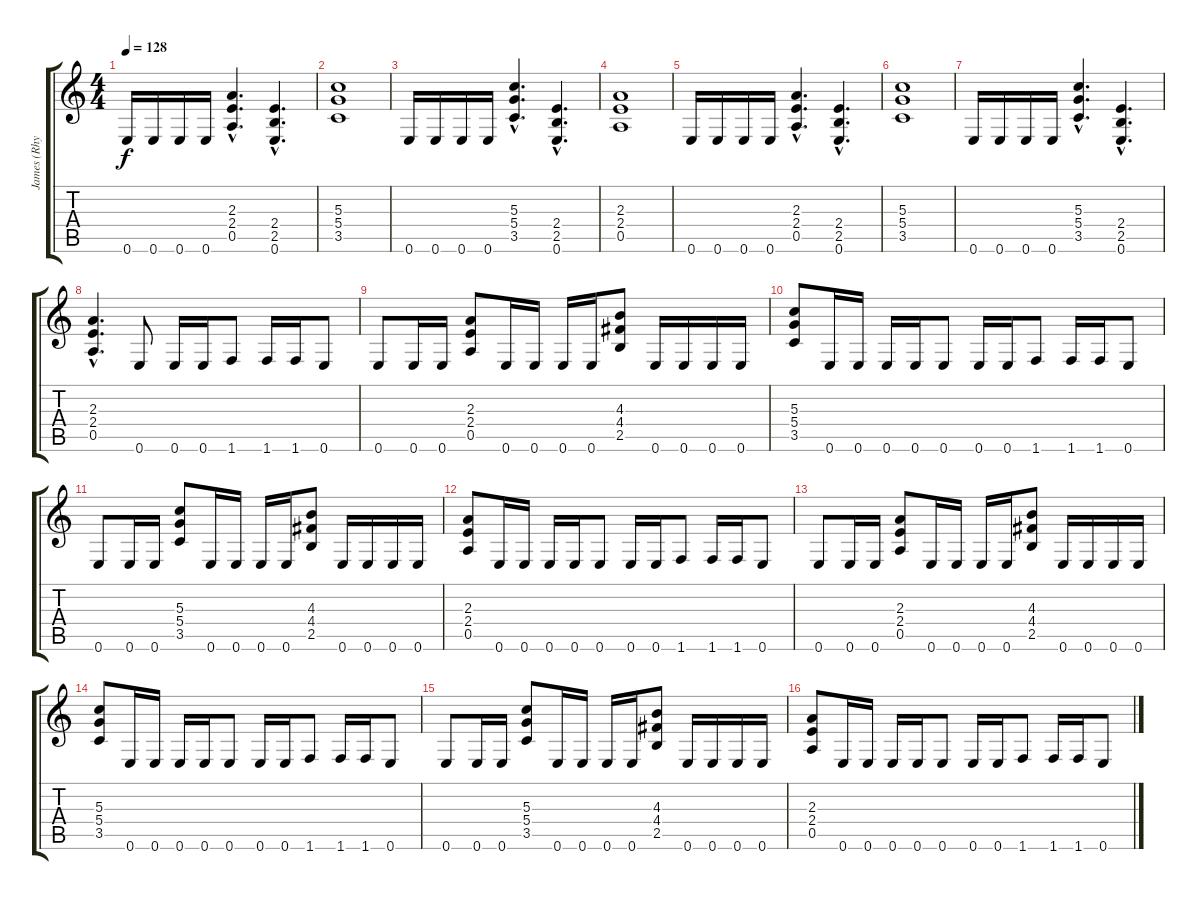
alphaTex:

\track ("James (Rhythm Guitar)" "James (Rhy") {instrument distortionguitar}
\staff {score tabs}
\tuning (E4 B3 G3 D3 A2 E2) {hide}
\ts (4 4)
\tempo 128
\clef g2
\ks c
0.6.16{dy f} 0.6.16 0.6.16 0.6.16 (2.3{hac} 2.4{hac} 0.5{hac}).4{d} (2.4{hac} 2.5{hac} 0.6{hac}).4{d} |
(5.3 5.4 3.5).1 |
0.6.16 0.6.16 0.6.16 0.6.16 (5.3{hac} 5.4{hac} 3.5{hac}).4{d} (2.4{hac} 2.5{hac} 0.6{hac}).4{d} |
(2.3 2.4 0.5).1 |
0.6.16 0.6.16 0.6.16 0.6.16 (2.3{hac} 2.4{hac} 0.5{hac}).4{d} (2.4{hac} 2.5{hac} 0.6{hac}).4{d} |
(5.3 5.4 3.5).1 |
0.6.16 0.6.16 0.6.16 0.6.16 (5.3{hac} 5.4{hac} 3.5{hac}).4{d} (2.4{hac} 2.5{hac} 0.6{hac}).4{d} |
(2.3{hac} 2.4{hac} 0.5{hac}).4{d} 0.6.8 0.6.16 0.6.16 1.6.8 1.6.16 1.6.16 0.6.8 |
0.6.8 0.6.16 0.6.16 (2.3 2.4 0.5).8 0.6.16 0.6.16 0.6.16 0.6.16 (4.3 4.4 2.5).8 0.6.16 0.6.16 0.6.16 0.6.16 |
(5.3 5.4 3.5).8 0.6.16 0.6.16 0.6.16 0.6.16 0.6.8 0.6.16 0.6.16 1.6.8 1.6.16 1.6.16 0.6.8 |
0.6.8 0.6.16 0.6.16 (5.3 5.4 3.5).8 0.6.16 0.6.16 0.6.16 0.6.16 (4.3 4.4 2.5).8 0.6.16 0.6.16 0.6.16 0.6.16 |
(2.3 2.4 0.5).8 0.6.16 0.6.16 0.6.16 0.6.16 0.6.8 0.6.16 0.6.16 1.6.8 1.6.16 1.6.16 0.6.8 |
0.6.8 0.6.16 0.6.16 (2.3 2.4 0.5).8 0.6.16 0.6.16 0.6.16 0.6.16 (4.3 4.4 2.5).8 0.6.16 0.6.16 0.6.16 0.6.16 |
(5.3 5.4 3.5).8 0.6.16 0.6.16 0.6.16 0.6.16 0.6.8 0.6.16 0.6.16 1.6.8 1.6.16 1.6.16 0.6.8 |
0.6.8 0.6.16 0.6.16 (5.3 5.4 3.5).8 0.6.16 0.6.16 0.6.16 0.6.16 (4.3 4.4 2.5).8 0.6.16 0.6.16 0.6.16 0.6.16 |
(2.3 2.4 0.5).8 0.6.16 0.6.16 0.6.16 0.6.16 0.6.8 0.6.16 0.6.16 1.6.8 1.6.16 1.6.16 0.6.8
